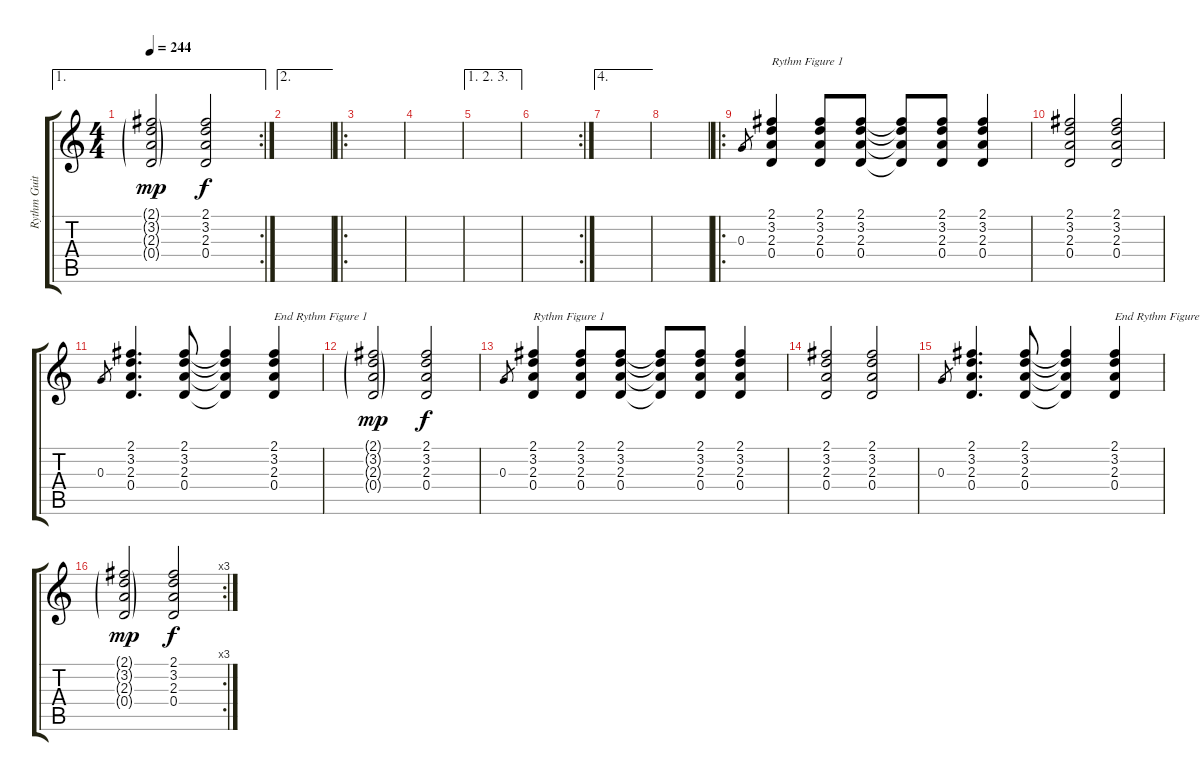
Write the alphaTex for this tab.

\track ("Rythm Guitar 1 (Figure 1)" "Rythm Guit") {instrument electricguitarclean}
\staff {score tabs}
\tuning (E4 B3 G3 D3 A2 E2) {hide}
\ae 1
\rc 2
\ts (4 4)
\tempo 244
\clef g2
\ks c
(2.1{g} 3.2{g} 2.3{g} 0.4{g}).2{dy mp} (2.1 3.2 2.3 0.4).2{dy f} |
\ae 2
|
\ro
|
|
\ae (1 2 3)
|
\rc 2
|
\ae 4
|
|
\ro
0.3.8{gr} (2.1 3.2 2.3 0.4).4{txt "Rythm Figure 1"} (2.1 3.2 2.3 0.4).8 (2.1 3.2 2.3 0.4).8 (2.1{t} 3.2{t} 2.3{t} 0.4{t}).8 (2.1 3.2 2.3 0.4).8 (2.1 3.2 2.3 0.4).4 |
(2.1 3.2 2.3 0.4).2 (2.1 3.2 2.3 0.4).2 |
0.3.8{gr} (2.1 3.2 2.3 0.4).4{d} (2.1 3.2 2.3 0.4).8 (2.1{t} 3.2{t} 2.3{t} 0.4{t}).4 (2.1 3.2 2.3 0.4).4{txt "End Rythm Figure 1"} |
(2.1{g} 3.2{g} 2.3{g} 0.4{g}).2{dy mp} (2.1 3.2 2.3 0.4).2{dy f} |
0.3.8{gr} (2.1 3.2 2.3 0.4).4{txt "Rythm Figure 1"} (2.1 3.2 2.3 0.4).8 (2.1 3.2 2.3 0.4).8 (2.1{t} 3.2{t} 2.3{t} 0.4{t}).8 (2.1 3.2 2.3 0.4).8 (2.1 3.2 2.3 0.4).4 |
(2.1 3.2 2.3 0.4).2 (2.1 3.2 2.3 0.4).2 |
0.3.8{gr} (2.1 3.2 2.3 0.4).4{d} (2.1 3.2 2.3 0.4).8 (2.1{t} 3.2{t} 2.3{t} 0.4{t}).4 (2.1 3.2 2.3 0.4).4{txt "End Rythm Figure 1"} |
\rc 3
(2.1{g} 3.2{g} 2.3{g} 0.4{g}).2{dy mp} (2.1 3.2 2.3 0.4).2{dy f}
